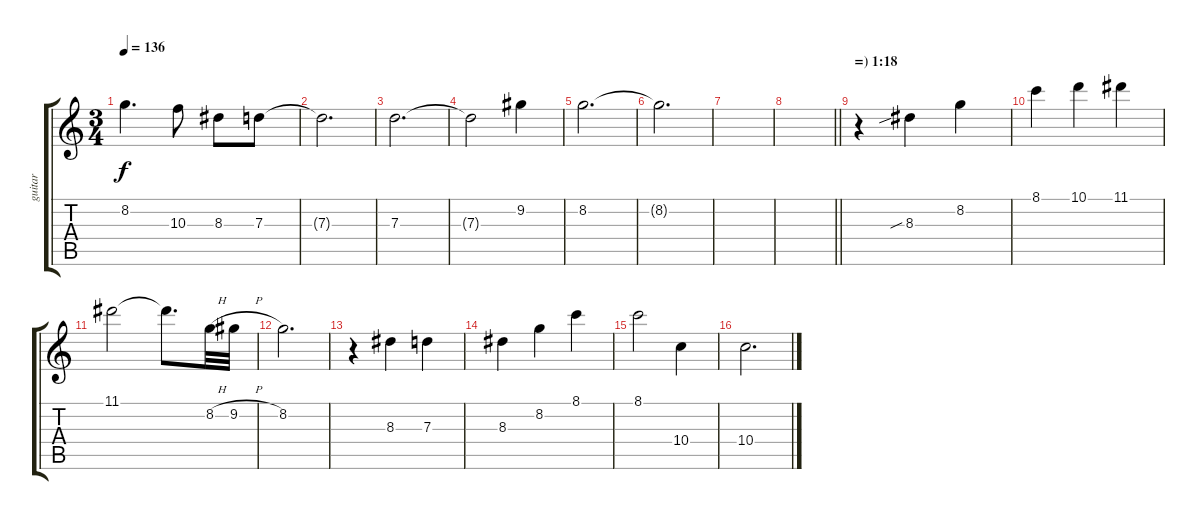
\track ("guitar" "guitar") {instrument distortionguitar}
\staff {score tabs}
\tuning (E4 B3 G3 D3 A2 E2) {hide}
\ts (3 4)
\tempo 136
\clef g2
\ks c
8.2.4{d dy f} 10.3.8 8.3.8 7.3.8 |
7.3{t}.2{d} |
7.3.2{d} |
7.3{t}.2 9.2.4 |
8.2.2{d} |
8.2{t}.2{d} |
|
\barLineRight lightlight
|
\section ("" "=) 1:18")
r.4 8.3{sib}.4 8.2.4 |
8.1.4 10.1.4 11.1.4 |
11.1.2 11.1{t}.8{d} 8.2{h}.32 9.2{h}.32 |
8.2.2{d} |
r.4 8.3.4 7.3.4 |
8.3.4 8.2.4 8.1.4 |
8.1.2 10.4.4 |
10.4.2{d}
